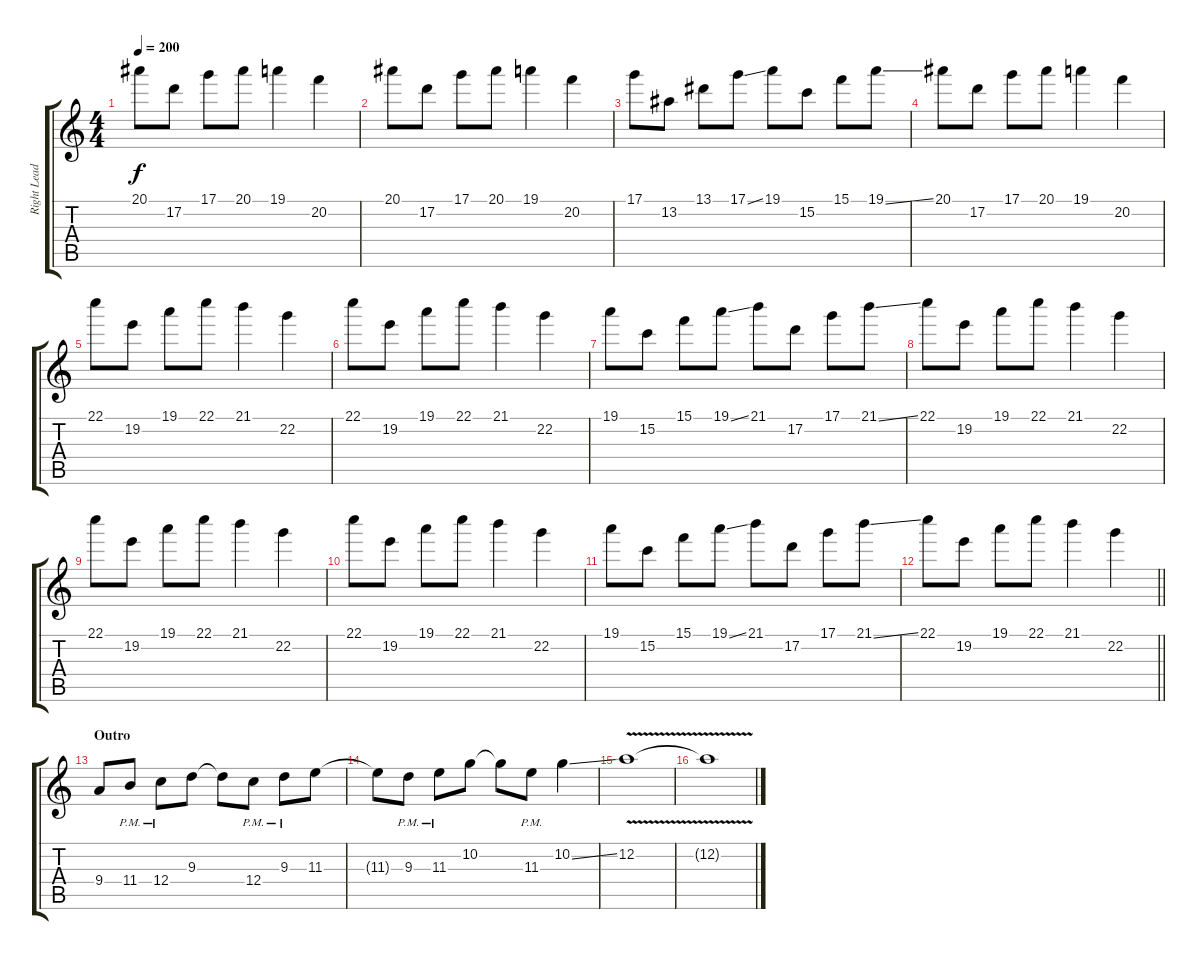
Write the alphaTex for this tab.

\track ("Right Lead Gtr" "Right Lead") {instrument distortionguitar}
\staff {score tabs}
\tuning (D4 A3 F3 C3 G2 D2) {hide}
\ts (4 4)
\tempo 200
\clef g2
\ks c
20.1.8{dy f} 17.2.8 17.1.8 20.1.8 19.1.4 20.2.4 |
20.1.8 17.2.8 17.1.8 20.1.8 19.1.4 20.2.4 |
17.1.8 13.2.8 13.1.8 17.1{ss}.8 19.1.8 15.2.8 15.1.8 19.1{ss}.8 |
20.1.8 17.2.8 17.1.8 20.1.8 19.1.4 20.2.4 |
22.1.8 19.2.8 19.1.8 22.1.8 21.1.4 22.2.4 |
22.1.8 19.2.8 19.1.8 22.1.8 21.1.4 22.2.4 |
19.1.8 15.2.8 15.1.8 19.1{ss}.8 21.1.8 17.2.8 17.1.8 21.1{ss}.8 |
22.1.8 19.2.8 19.1.8 22.1.8 21.1.4 22.2.4 |
22.1.8 19.2.8 19.1.8 22.1.8 21.1.4 22.2.4 |
22.1.8 19.2.8 19.1.8 22.1.8 21.1.4 22.2.4 |
19.1.8 15.2.8 15.1.8 19.1{ss}.8 21.1.8 17.2.8 17.1.8 21.1{ss}.8 |
\barLineRight lightlight
22.1.8 19.2.8 19.1.8 22.1.8 21.1.4 22.2.4 |
\section ("" "Outro")
9.4.8 11.4{pm}.8 12.4{pm}.8 9.3.8 9.3{t}.8 12.4{pm}.8 9.3{pm}.8 11.3.8 |
11.3{t}.8 9.3{pm}.8 11.3{pm}.8 10.2.8 10.2{t}.8 11.3{pm}.8 10.2{ss}.4 |
12.2{v}.1 |
12.2{t}.1
